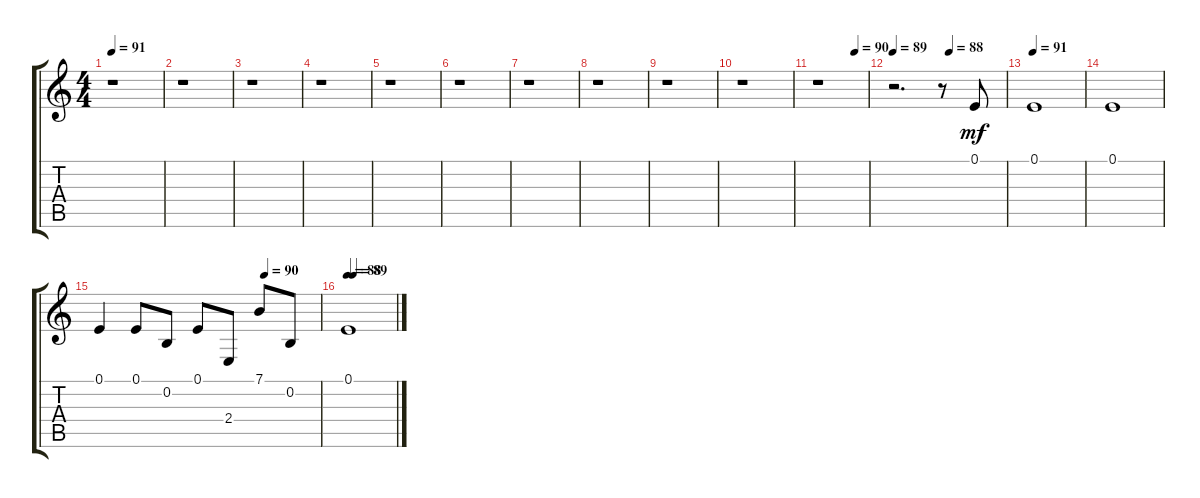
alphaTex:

\track "" {instrument stringensemble1}
\staff {score tabs}
\tuning (E4 B3 G3 D3 A2 E2) {hide}
\ts (4 4)
\tempo 91
\clef g2
\ks c
r.1{dy mp} |
r.1 |
r.1 |
r.1 |
r.1 |
r.1 |
r.1 |
r.1 |
r.1 |
r.1 |
\tempo (90 0.75)
r.1 |
\tempo 89
\tempo (88 0.5)
r.2{d} r.8 0.1.8{dy mf} |
\tempo 91
0.1.1 |
0.1.1 |
\tempo (90 0.75)
0.1.4 0.1.8 0.2.8 0.1.8 2.4.8 7.1.8 0.2.8 |
\tempo 88
\tempo (89 0.125)
0.1.1
